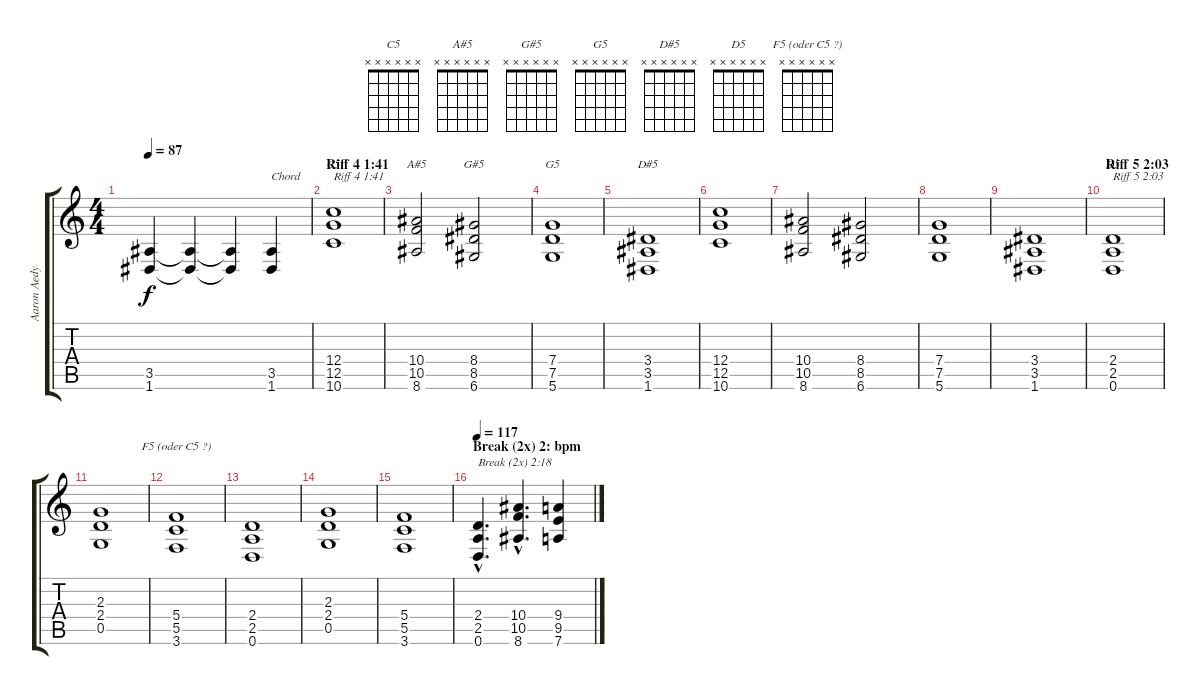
\track ("Aaron Aedy" "Aaron Aedy") {instrument overdrivenguitar}
\staff {score tabs}
\tuning (D4 A3 F3 C3 G2 D2) {hide}
\chord ("C5" x x x x x x)
\chord ("A#5" x x x x x x)
\chord ("G#5" x x x x x x)
\chord ("G5" x x x x x x)
\chord ("D#5" x x x x x x)
\chord ("D5" x x x x x x)
\chord ("F5 (oder C5 ?)" x x x x x x)
\ts (4 4)
\tempo 87
\clef g2
\ks c
(3.5{t} 1.6{t}).4{dy f} (3.5{t} 1.6{t}).4 (3.5{t} 1.6{t}).4 (3.5 1.6).4{txt "Chord"} |
\section ("" "Riff 4 1:41")
(12.4 12.5 10.6).1{ch "C5" txt "Riff 4 1:41"} |
(10.4 10.5 8.6).2{ch "A#5"} (8.4 8.5 6.6).2{ch "G#5"} |
(7.4 7.5 5.6).1{ch "G5"} |
(3.4 3.5 1.6).1{ch "D#5"} |
(12.4 12.5 10.6).1 |
(10.4 10.5 8.6).2 (8.4 8.5 6.6).2 |
(7.4 7.5 5.6).1 |
(3.4 3.5 1.6).1 |
\section ("" "Riff 5 2:03")
(2.4 2.5 0.6).1{ch "D5" txt "Riff 5 2:03"} |
(2.3 2.4 0.5).1 |
(5.4 5.5 3.6).1{ch "F5 (oder C5 ?)"} |
(2.4 2.5 0.6).1 |
(2.3 2.4 0.5).1 |
(5.4 5.5 3.6).1 |
\section ("" "Break (2x) 2: bpm")
\tempo 117
(2.4{hac} 2.5{hac} 0.6{hac}).4{d txt "Break (2x) 2:18"} (10.4{hac} 10.5{hac} 8.6{hac}).4{d} (9.4 9.5 7.6).4
